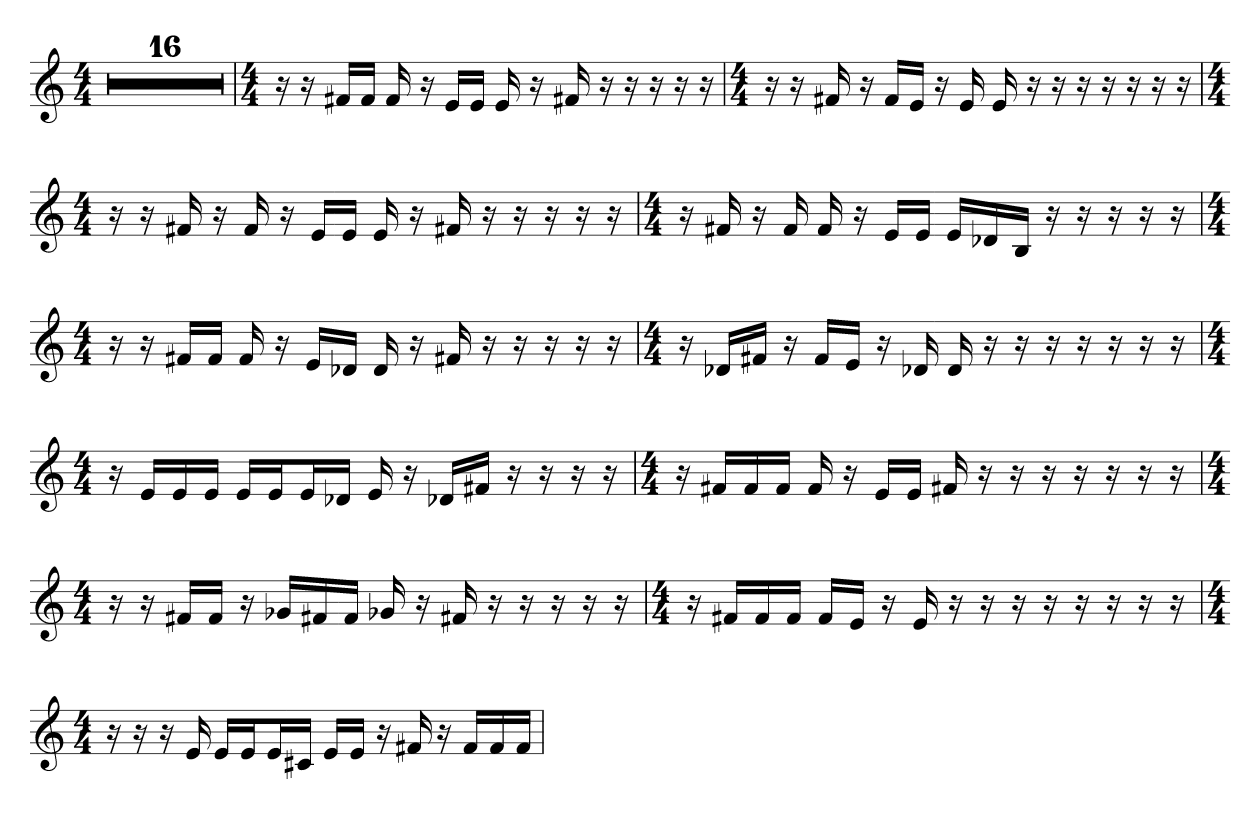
**kern
*part1
*staff1
*M4/4
=
1r
=
*M4/4
1r
=
*M4/4
1r
=
*M4/4
1r
=
*M4/4
1r
=
*M4/4
1r
=
*M4/4
1r
=
*M4/4
1r
=
*M4/4
1r
=
*M4/4
1r
=
*M4/4
1r
=
*M4/4
1r
=
*M4/4
1r
=
*M4/4
1r
=
*M4/4
1r
=
*M4/4
1r
=
*M4/4
16r
16r
16f#XLL
16f#JJ
16f#
16r
16eLL
16eJJ
16e
16r
16f#X
16r
16r
16r
16r
16r
=
*M4/4
16r
16r
16f#X
16r
16f#LL
16eJJ
16r
16e
16e
16r
16r
16r
16r
16r
16r
16r
=
*M4/4
16r
16r
16f#X
16r
16f#
16r
16eLL
16eJJ
16e
16r
16f#X
16r
16r
16r
16r
16r
=
*M4/4
16r
16f#X
16r
16f#
16f#
16r
16eLL
16eJJ
16eLL
16d-X
16BJJ
16r
16r
16r
16r
16r
=
*M4/4
16r
16r
16f#XLL
16f#JJ
16f#
16r
16eLL
16d-XJJ
16d-
16r
16f#X
16r
16r
16r
16r
16r
=
*M4/4
16r
16d-XLL
16f#XJJ
16r
16f#LL
16eJJ
16r
16d-X
16d-
16r
16r
16r
16r
16r
16r
16r
=
*M4/4
16r
16eLL
16e
16eJJ
16eLL
16eJ
16eL
16d-XJJ
16e
16r
16d-XLL
16f#XJJ
16r
16r
16r
16r
=
*M4/4
16r
16f#XLL
16f#
16f#JJ
16f#
16r
16eLL
16eJJ
16f#X
16r
16r
16r
16r
16r
16r
16r
=
*M4/4
16r
16r
16f#XLL
16f#JJ
16r
16g-XLL
16f#X
16f#JJ
16g-X
16r
16f#X
16r
16r
16r
16r
16r
=
*M4/4
16r
16f#XLL
16f#
16f#JJ
16f#LL
16eJJ
16r
16e
16r
16r
16r
16r
16r
16r
16r
16r
=
*M4/4
16r
16r
16r
16e
16eLL
16eJ
16eL
16c#XJJ
16eLL
16eJJ
16r
16f#X
16r
16f#LL
16f#
16f#JJ
=
*-
